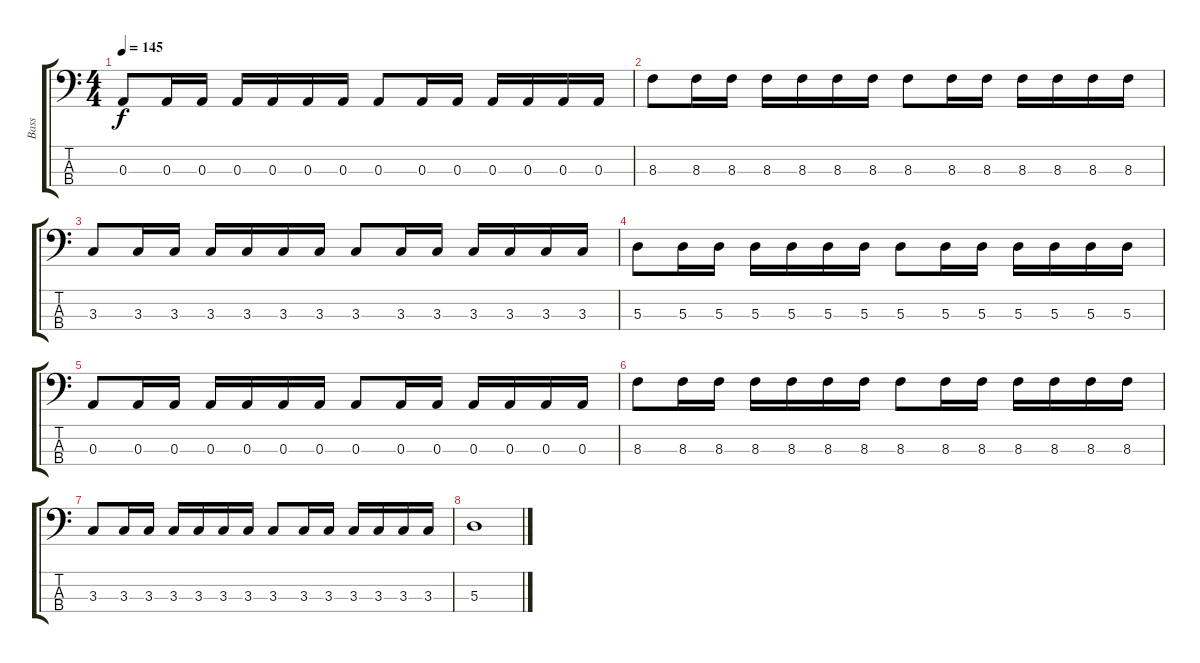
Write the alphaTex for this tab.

\track ("Bass" "Bass") {instrument electricbassfinger}
\staff {score tabs}
\tuning (G2 D2 A1 E1) {hide}
\ts (4 4)
\tempo 145
\clef f4
\ks c
0.3.8{dy f} 0.3.16 0.3.16 0.3.16 0.3.16 0.3.16 0.3.16 0.3.8 0.3.16 0.3.16 0.3.16 0.3.16 0.3.16 0.3.16 |
8.3.8 8.3.16 8.3.16 8.3.16 8.3.16 8.3.16 8.3.16 8.3.8 8.3.16 8.3.16 8.3.16 8.3.16 8.3.16 8.3.16 |
3.3.8 3.3.16 3.3.16 3.3.16 3.3.16 3.3.16 3.3.16 3.3.8 3.3.16 3.3.16 3.3.16 3.3.16 3.3.16 3.3.16 |
5.3.8 5.3.16 5.3.16 5.3.16 5.3.16 5.3.16 5.3.16 5.3.8 5.3.16 5.3.16 5.3.16 5.3.16 5.3.16 5.3.16 |
0.3.8 0.3.16 0.3.16 0.3.16 0.3.16 0.3.16 0.3.16 0.3.8 0.3.16 0.3.16 0.3.16 0.3.16 0.3.16 0.3.16 |
8.3.8 8.3.16 8.3.16 8.3.16 8.3.16 8.3.16 8.3.16 8.3.8 8.3.16 8.3.16 8.3.16 8.3.16 8.3.16 8.3.16 |
3.3.8 3.3.16 3.3.16 3.3.16 3.3.16 3.3.16 3.3.16 3.3.8 3.3.16 3.3.16 3.3.16 3.3.16 3.3.16 3.3.16 |
5.3.1{volume 0}
